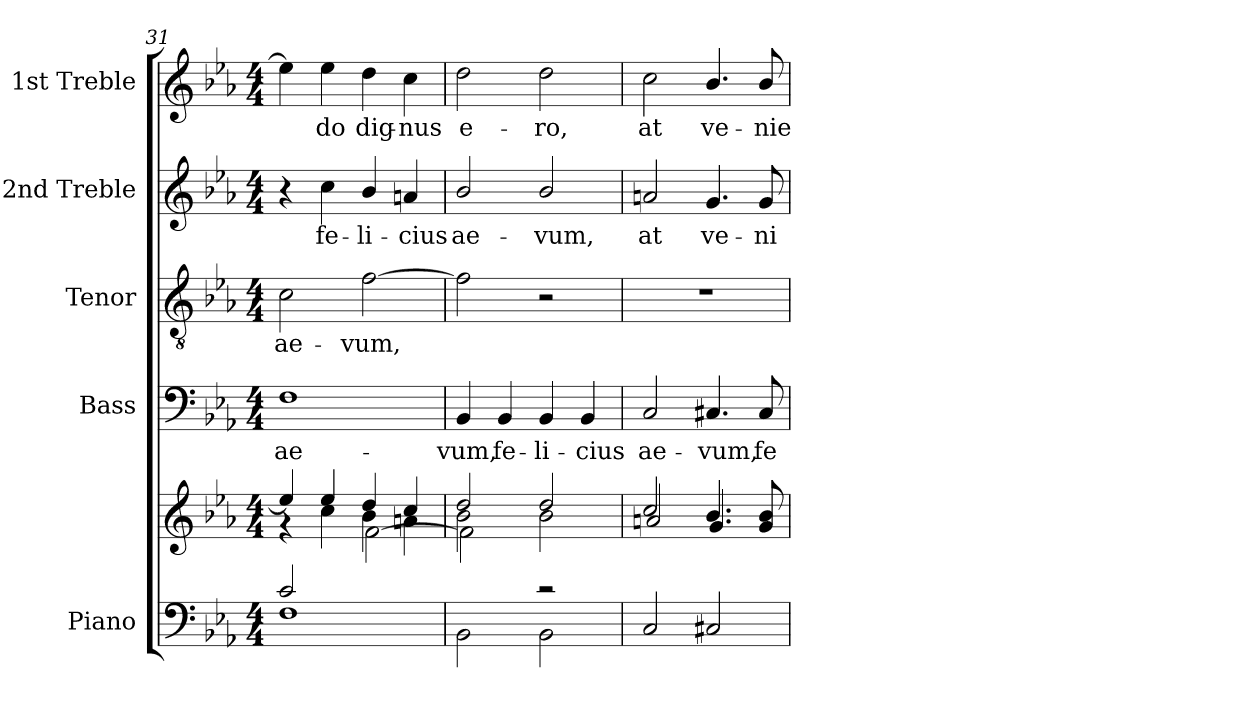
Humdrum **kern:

**kern	**kern	**kern	**text	**kern	**text	**kern	**text	**kern	**text
*part5	*part5	*part4	*part4	*part3	*part3	*part2	*part2	*part1	*part1
*staff6	*staff5	*staff4	*staff4	*staff3	*staff3	*staff2	*staff2	*staff1	*staff1
*I"Piano	*	*I"Bass	*	*I"Tenor	*	*I"2nd Treble	*	*I"1st Treble	*
*I'Pno.	*	*I'B.	*	*I'T.	*	*	*	*I'S.	*
!!LO:PB:g=z
*clefF4	*clefG2	*clefF4	*	*clefGv2	*	*clefG2	*	*clefG2	*
*	*	*	*	*ITrd7c12	*	*	*	*	*
*k[b-e-a-]	*k[b-e-a-]	*k[b-e-a-]	*	*k[b-e-a-]	*	*k[b-e-a-]	*	*k[b-e-a-]	*
*c:	*c:	*c:	*	*c:	*	*c:	*	*c:	*
*M4/4	*M4/4	*M4/4	*	*M4/4	*	*M4/4	*	*M4/4	*
=31	=31	=31	=31	=31	=31	=31	=31	=31	=31
*^	*^	*	*	*	*	*	*	*	*
*	*	*	*^	*	*	*	*	*	*	*	*
!	!	!	!	!	!	!LO:LY:b:color=#000000	!	!	!	!	!	!
!	!	!	!	!	!	!	!	!LO:LY:b:color=#000000	!	!	!	!
2ci/	1Fi	4ee-i/]	4r	2ryy	1Fi	ae-	2Ci\	ae-	4r	.	4ee-i\]	.
!	!	!	!	!	!	!	!	!	!	!LO:LY:b:color=#000000	!	!
!	!	!	!	!	!	!	!	!	!	!	!	!LO:LY:b:color=#000000
.	.	4ee-i/	4cci\	.	.	.	.	.	4cci\	fe-	4ee-i\	-do
!	!	!	!	!	!	!	!	!LO:LY:b:color=#000000	!	!	!	!
!	!	!	!	!	!	!	!	!	!	!LO:LY:b:color=#000000	!	!
!	!	!	!	!	!	!	!	!	!	!	!	!LO:LY:b:color=#000000
2ryy	.	4ddi/	4b-i\	[2fi\	.	.	[2Fi\	-vum,	4b-i/	-li-	4ddi\	dig-
!	!	!	!	!	!	!	!	!	!	!LO:LY:b:color=#000000	!	!
!	!	!	!	!	!	!	!	!	!	!	!	!LO:LY:b:color=#000000
.	.	4cci/	4ani\	.	.	.	.	.	4ani/	-cius	4cci\	-nus
=32	=32	=32	=32	=32	=32	=32	=32	=32	=32	=32	=32	=32
!	!	!	!	!	!	!LO:LY:b:color=#000000	!	!	!	!	!	!
!	!	!	!	!	!	!	!	!	!	!LO:LY:b:color=#000000	!	!
!	!	!	!	!	!	!	!	!	!	!	!	!LO:LY:b:color=#000000
2ryy	2BB-i\	2ddi/	2b-i\	2fi\]	4BB-i/	-vum,	2Fi\]	.	2b-i/	ae-	2ddi\	e-
!	!	!	!	!	!	!LO:LY:b:color=#000000	!	!	!	!	!	!
.	.	.	.	.	4BB-i/	fe-	.	.	.	.	.	.
!	!	!	!	!	!	!LO:LY:b:color=#000000	!	!	!	!	!	!
!	!	!	!	!	!	!	!	!	!	!LO:LY:b:color=#000000	!	!
!	!	!	!	!	!	!	!	!	!	!	!	!LO:LY:b:color=#000000
2r	2BB-i\	2ddi/	2b-i\	2ryy	4BB-i/	-li-	2r	.	2b-i/	-vum,	2ddi\	-ro,
!	!	!	!	!	!	!LO:LY:b:color=#000000	!	!	!	!	!	!
.	.	.	.	.	4BB-i/	-cius	.	.	.	.	.	.
*	*	*	*v	*v	*	*	*	*	*	*	*	*
=33	=33	=33	=33	=33	=33	=33	=33	=33	=33	=33	=33
!	!	!	!	!	!LO:LY:b:color=#000000	!	!	!	!	!	!
!	!	!	!	!	!	!	!	!	!LO:LY:b:color=#000000	!	!
!	!	!	!	!	!	!	!	!	!	!	!LO:LY:b:color=#000000
1ryy	2Ci/	2cci/	2ani/	2Ci/	ae-	1r	.	2ani/	at	2cci\	at
!	!	!	!	!	!LO:LY:b:color=#000000	!	!	!	!	!	!
!	!	!	!	!	!	!	!	!	!LO:LY:b:color=#000000	!	!
!	!	!	!	!	!	!	!	!	!	!	!LO:LY:b:color=#000000
.	2C#Xi/	4.b-i/	4.gi/	4.C#Xi/	-vum,	.	.	4.gi/	ve-	4.b-i/	ve-
!	!	!	!	!	!LO:LY:b:color=#000000	!	!	!	!	!	!
!	!	!	!	!	!	!	!	!	!LO:LY:b:color=#000000	!	!
!	!	!	!	!	!	!	!	!	!	!	!LO:LY:b:color=#000000
.	.	8gi/ 8b-i	8ryy	8C#i/	fe-	.	.	8gi/	-ni-	8b-i/	-nie-
*v	*v	*	*	*	*	*	*	*	*	*	*
*	*v	*v	*	*	*	*	*	*	*	*
=	=	=	=	=	=	=	=	=	=
*-	*-	*-	*-	*-	*-	*-	*-	*-	*-
